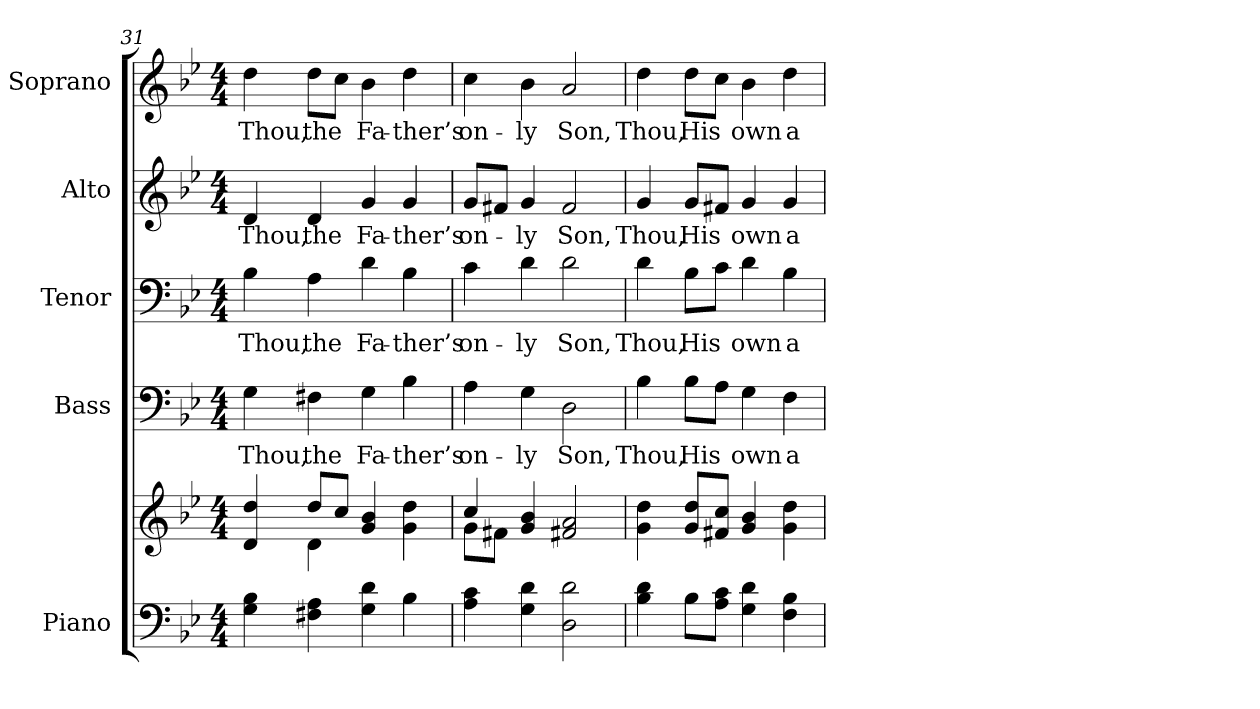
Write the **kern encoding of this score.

**kern	**kern	**kern	**text	**kern	**text	**kern	**text	**kern	**text
*part5	*part5	*part4	*part4	*part3	*part3	*part2	*part2	*part1	*part1
*staff6	*staff5	*staff4	*staff4	*staff3	*staff3	*staff2	*staff2	*staff1	*staff1
*I"Piano	*	*I"Bass	*	*I"Tenor	*	*I"Alto	*	*I"Soprano	*
*I'Pno.	*	*I'B.	*	*I'T.	*	*I'A.	*	*I'S.	*
!!LO:PB:g=z
*clefF4	*clefG2	*clefF4	*	*clefF4	*	*clefG2	*	*clefG2	*
*k[b-e-]	*k[b-e-]	*k[b-e-]	*	*k[b-e-]	*	*k[b-e-]	*	*k[b-e-]	*
*B-:	*B-:	*B-:	*	*B-:	*	*B-:	*	*B-:	*
*M4/4	*M4/4	*M4/4	*	*M4/4	*	*M4/4	*	*M4/4	*
=31	=31	=31	=31	=31	=31	=31	=31	=31	=31
*	*^	*	*	*	*	*	*	*	*
!	!	!	!	!LO:LY:b:color=#000000	!	!	!	!	!	!
!	!	!	!	!	!	!LO:LY:b:color=#000000	!	!	!	!
!	!	!	!	!	!	!	!	!LO:LY:b:color=#000000	!	!
!	!	!	!	!	!	!	!	!	!	!LO:LY:b:color=#000000
4Gi\ 4B-i	4di/ 4ddi	4ryy	4Gi\	Thou,	4B-i\	Thou,	4di/	Thou,	4ddi\	Thou,
!	!	!	!	!LO:LY:b:color=#000000	!	!	!	!	!	!
!	!	!	!	!	!	!LO:LY:b:color=#000000	!	!	!	!
!	!	!	!	!	!	!	!	!LO:LY:b:color=#000000	!	!
!	!	!	!	!	!	!	!	!	!	!LO:LY:b:color=#000000
4F#Xi\ 4Ai	8ddi/L	4di\	4F#Xi\	the	4Ai\	the	4di/	the	8ddi\L	the
.	8cci/J	.	.	.	.	.	.	.	8cci\J	.
!	!	!	!	!LO:LY:b:color=#000000	!	!	!	!	!	!
!	!	!	!	!	!	!LO:LY:b:color=#000000	!	!	!	!
!	!	!	!	!	!	!	!	!LO:LY:b:color=#000000	!	!
!	!	!	!	!	!	!	!	!	!	!LO:LY:b:color=#000000
4Gi\ 4di	4gi/ 4b-i	2ryy	4Gi\	Fa-	4di\	Fa-	4gi/	Fa-	4b-i\	Fa-
!	!	!	!	!LO:LY:b:color=#000000	!	!	!	!	!	!
!	!	!	!	!	!	!LO:LY:b:color=#000000	!	!	!	!
!	!	!	!	!	!	!	!	!LO:LY:b:color=#000000	!	!
!	!	!	!	!	!	!	!	!	!	!LO:LY:b:color=#000000
4B-i\	4gi\ 4ddi	.	4B-i\	-ther’s	4B-i\	-ther’s	4gi/	-ther’s	4ddi\	-ther’s
=32	=32	=32	=32	=32	=32	=32	=32	=32	=32	=32
!	!	!	!	!LO:LY:b:color=#000000	!	!	!	!	!	!
!	!	!	!	!	!	!LO:LY:b:color=#000000	!	!	!	!
!	!	!	!	!	!	!	!	!LO:LY:b:color=#000000	!	!
!	!	!	!	!	!	!	!	!	!	!LO:LY:b:color=#000000
4Ai\ 4ci	4cci/	8gi\L	4Ai\	on-	4ci\	on-	8gi/L	on-	4cci\	on-
.	.	8f#Xi\J	.	.	.	.	8f#Xi/J	.	.	.
!	!	!	!	!LO:LY:b:color=#000000	!	!	!	!	!	!
!	!	!	!	!	!	!LO:LY:b:color=#000000	!	!	!	!
!	!	!	!	!	!	!	!	!LO:LY:b:color=#000000	!	!
!	!	!	!	!	!	!	!	!	!	!LO:LY:b:color=#000000
4Gi\ 4di	4gi/ 4b-i	4ryy	4Gi\	-ly	4di\	-ly	4gi/	-ly	4b-i\	-ly
!	!	!	!	!LO:LY:b:color=#000000	!	!	!	!	!	!
!	!	!	!	!	!	!LO:LY:b:color=#000000	!	!	!	!
!	!	!	!	!	!	!	!	!LO:LY:b:color=#000000	!	!
!	!	!	!	!	!	!	!	!	!	!LO:LY:b:color=#000000
2Di\ 2di	2f#Xi/ 2ai	2ryy	2Di\	Son,	2di\	Son,	2f#i/	Son,	2ai/	Son,
*	*v	*v	*	*	*	*	*	*	*	*
!!LO:PB:g=z
=33	=33	=33	=33	=33	=33	=33	=33	=33	=33
*	*^	*	*	*	*	*	*	*	*
!	!	!	!	!LO:LY:b:color=#000000	!	!	!	!	!	!
*	*v	*v	*	*	*	*	*	*	*	*
*	*^	*	*	*	*	*	*	*	*
!	!	!	!	!	!	!LO:LY:b:color=#000000	!	!	!	!
*	*v	*v	*	*	*	*	*	*	*	*
*	*^	*	*	*	*	*	*	*	*
!	!	!	!	!	!	!	!	!LO:LY:b:color=#000000	!	!
*	*v	*v	*	*	*	*	*	*	*	*
*	*^	*	*	*	*	*	*	*	*
!	!	!	!	!	!	!	!	!	!	!LO:LY:b:color=#000000
*	*v	*v	*	*	*	*	*	*	*	*
4B-i\ 4di	4gi\ 4ddi	4B-i\	Thou,	4di\	Thou,	4gi/	Thou,	4ddi\	Thou,
!	!	!	!LO:LY:b:color=#000000	!	!	!	!	!	!
!	!	!	!	!	!LO:LY:b:color=#000000	!	!	!	!
!	!	!	!	!	!	!	!LO:LY:b:color=#000000	!	!
!	!	!	!	!	!	!	!	!	!LO:LY:b:color=#000000
8B-i\L	8gi/ 8ddiL	8B-i\L	His	8B-i\L	His	8gi/L	His	8ddi\L	His
8Ai\ 8ciJ	8f#Xi/ 8cciJ	8Ai\J	.	8ci\J	.	8f#Xi/J	.	8cci\J	.
!	!	!	!LO:LY:b:color=#000000	!	!	!	!	!	!
!	!	!	!	!	!LO:LY:b:color=#000000	!	!	!	!
!	!	!	!	!	!	!	!LO:LY:b:color=#000000	!	!
!	!	!	!	!	!	!	!	!	!LO:LY:b:color=#000000
4Gi\ 4di	4gi/ 4b-i	4Gi\	own	4di\	own	4gi/	own	4b-i\	own
!	!	!	!LO:LY:b:color=#000000	!	!	!	!	!	!
!	!	!	!	!	!LO:LY:b:color=#000000	!	!	!	!
!	!	!	!	!	!	!	!LO:LY:b:color=#000000	!	!
!	!	!	!	!	!	!	!	!	!LO:LY:b:color=#000000
4Fi\ 4B-i	4gi\ 4ddi	4Fi\	a-	4B-i\	a-	4gi/	a-	4ddi\	a-
=	=	=	=	=	=	=	=	=	=
*-	*-	*-	*-	*-	*-	*-	*-	*-	*-
